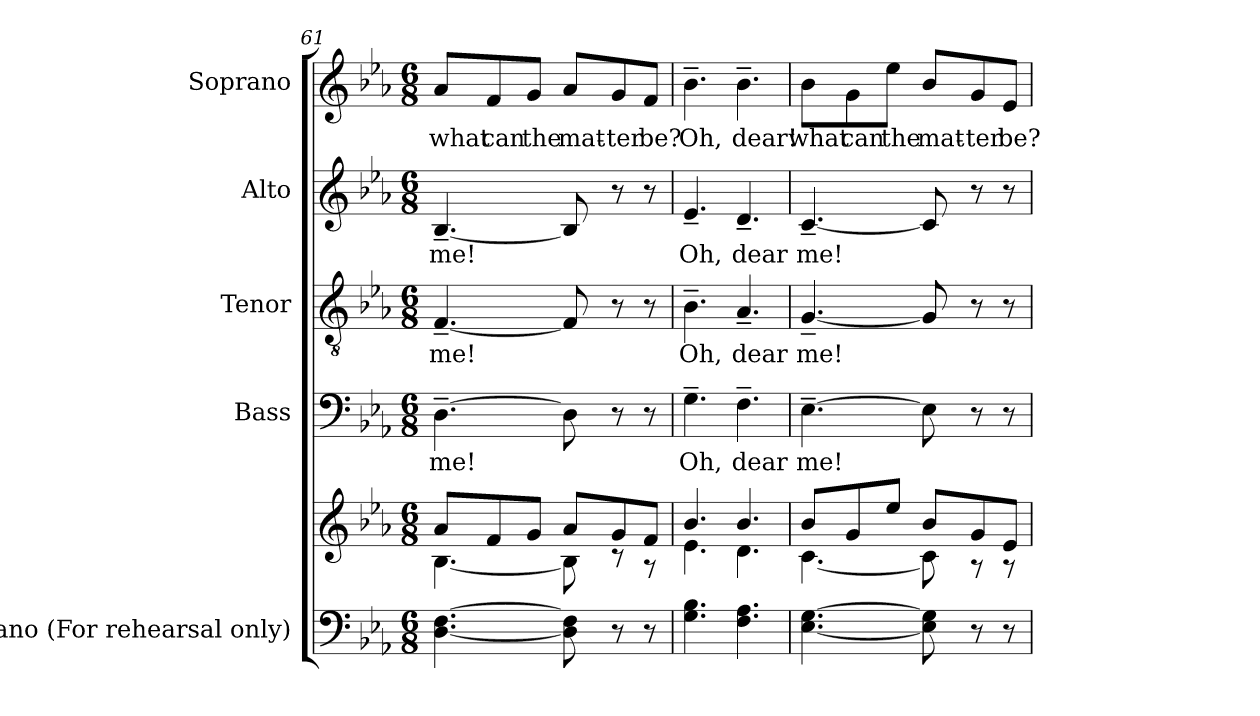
**kern	**kern	**kern	**text	**kern	**text	**kern	**text	**kern	**text
*part5	*part5	*part4	*part4	*part3	*part3	*part2	*part2	*part1	*part1
*staff6	*staff5	*staff4	*staff4	*staff3	*staff3	*staff2	*staff2	*staff1	*staff1
*I"Piano (For  rehearsal only)	*	*I"Bass	*	*I"Tenor	*	*I"Alto	*	*I"Soprano	*
*I'Pno.	*	*I'B.	*	*I'T.	*	*I'A.	*	*I'S.	*
!!LO:LB:g=z
*clefF4	*clefG2	*clefF4	*	*clefGv2	*	*clefG2	*	*clefG2	*
*	*	*	*	*ITrd7c12	*	*	*	*	*
*k[b-e-a-]	*k[b-e-a-]	*k[b-e-a-]	*	*k[b-e-a-]	*	*k[b-e-a-]	*	*k[b-e-a-]	*
*E-:	*E-:	*E-:	*	*E-:	*	*E-:	*	*E-:	*
*M6/8	*M6/8	*M6/8	*	*M6/8	*	*M6/8	*	*M6/8	*
=61	=61	=61	=61	=61	=61	=61	=61	=61	=61
*	*^	*	*	*	*	*	*	*	*
!	!	!	!	!LO:LY:b:color=#000000	!	!	!	!	!	!
!	!	!	!	!	!	!LO:LY:b:color=#000000	!	!	!	!
!	!	!	!	!	!	!	!	!LO:LY:b:color=#000000	!	!
!	!	!	!	!	!	!	!	!	!	!LO:LY:b:color=#000000
[<4.Di\ [>4.Fi	8a-i/L	[<4.B-i\	[>4.D~i\	me!	[<4.FF~i/	me!	[<4.B-~i/	me!	8a-i/L	what
!	!	!	!	!	!	!	!	!	!	!LO:LY:b:color=#000000
.	8fi/	.	.	.	.	.	.	.	8fi/	can
!	!	!	!	!	!	!	!	!	!	!LO:LY:b:color=#000000
.	8gi/J	.	.	.	.	.	.	.	8gi/J	the
!	!	!	!	!	!	!	!	!	!	!LO:LY:b:color=#000000
8Di\] 8Fi]	8a-i/L	8B-i\]	8Di\]	.	8FFi/]	.	8B-i/]	.	8a-i/L	mat-
!	!	!	!	!	!	!	!	!	!	!LO:LY:b:color=#000000
8r	8gi/	8r	8r	.	8r	.	8r	.	8gi/	-ter
!	!	!	!	!	!	!	!	!	!	!LO:LY:b:color=#000000
8r	8fi/J	8r	8r	.	8r	.	8r	.	8fi/J	be?
=62	=62	=62	=62	=62	=62	=62	=62	=62	=62	=62
!	!	!	!	!LO:LY:b:color=#000000	!	!	!	!	!	!
!	!	!	!	!	!	!LO:LY:b:color=#000000	!	!	!	!
!	!	!	!	!	!	!	!	!LO:LY:b:color=#000000	!	!
!	!	!	!	!	!	!	!	!	!	!LO:LY:b:color=#000000
4.Gi\ 4.B-i	4.b-i/	4.e-i\	4.G~i\	Oh,	4.BB-~i\	Oh,	4.e-~i/	Oh,	4.b-~i\	Oh,
!	!	!	!	!LO:LY:b:color=#000000	!	!	!	!	!	!
!	!	!	!	!	!	!LO:LY:b:color=#000000	!	!	!	!
!	!	!	!	!	!	!	!	!LO:LY:b:color=#000000	!	!
!	!	!	!	!	!	!	!	!	!	!LO:LY:b:color=#000000
4.Fi\ 4.A-i	4.b-i/	4.di\	4.F~i\	dear	4.AA-~i/	dear	4.d~i/	dear	4.b-~i\	dear!
=63	=63	=63	=63	=63	=63	=63	=63	=63	=63	=63
!	!	!	!	!LO:LY:b:color=#000000	!	!	!	!	!	!
!	!	!	!	!	!	!LO:LY:b:color=#000000	!	!	!	!
!	!	!	!	!	!	!	!	!LO:LY:b:color=#000000	!	!
!	!	!	!	!	!	!	!	!	!	!LO:LY:b:color=#000000
[<4.E-i\ [>4.Gi	8b-i/L	[<4.ci\	[>4.E-~i\	me!	[<4.GG~i/	me!	[<4.c~i/	me!	8b-i\L	what
!	!	!	!	!	!	!	!	!	!	!LO:LY:b:color=#000000
.	8gi/	.	.	.	.	.	.	.	8gi\	can
!	!	!	!	!	!	!	!	!	!	!LO:LY:b:color=#000000
.	8ee-i/J	.	.	.	.	.	.	.	8ee-i\J	the
!	!	!	!	!	!	!	!	!	!	!LO:LY:b:color=#000000
8E-i\] 8Gi]	8b-i/L	8ci\]	8E-i\]	.	8GGi/]	.	8ci/]	.	8b-i/L	mat-
!	!	!	!	!	!	!	!	!	!	!LO:LY:b:color=#000000
8r	8gi/	8r	8r	.	8r	.	8r	.	8gi/	-ter
!	!	!	!	!	!	!	!	!	!	!LO:LY:b:color=#000000
8r	8e-i/J	8r	8r	.	8r	.	8r	.	8e-i/J	be?
*	*v	*v	*	*	*	*	*	*	*	*
=	=	=	=	=	=	=	=	=	=
*-	*-	*-	*-	*-	*-	*-	*-	*-	*-
